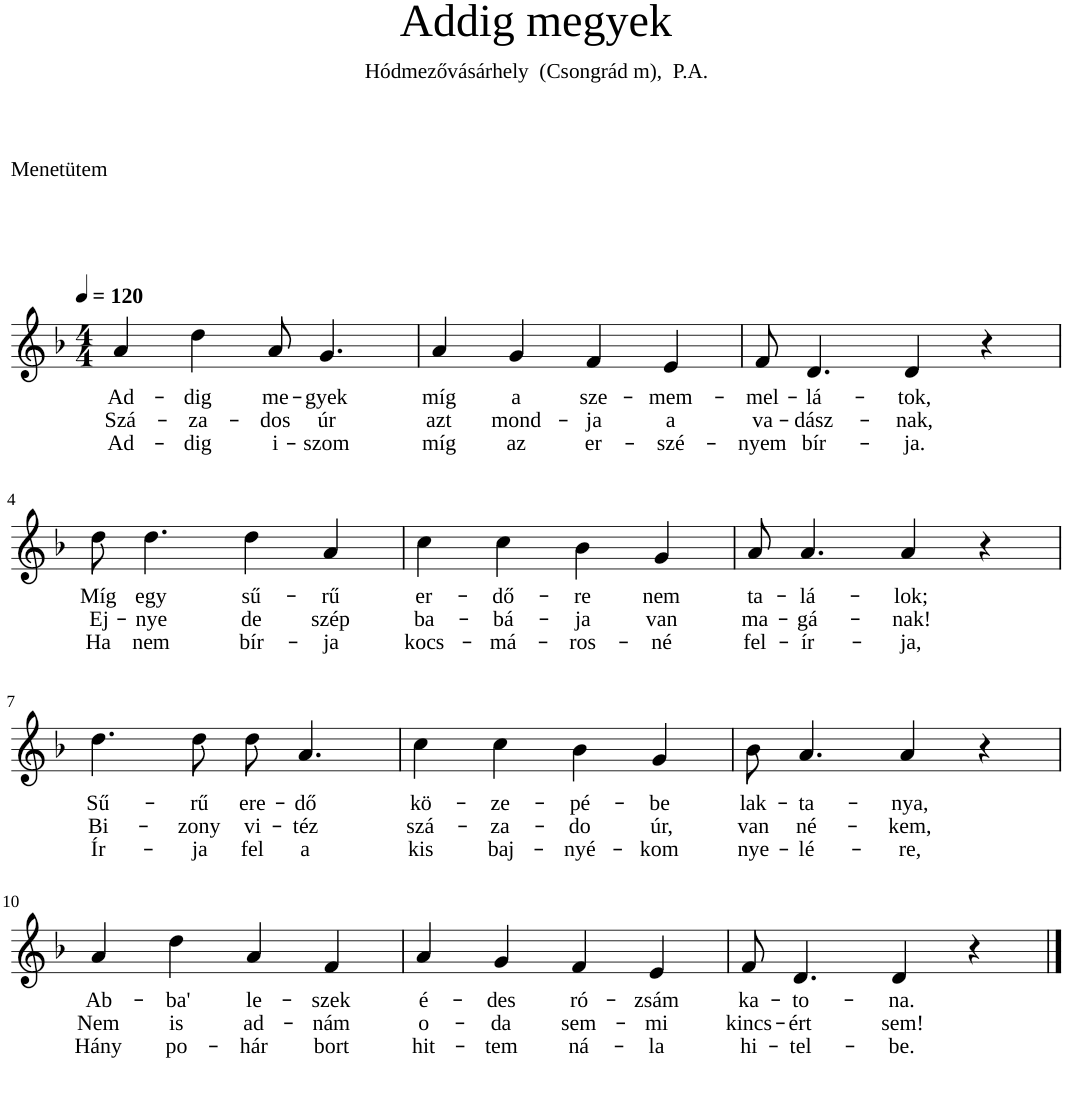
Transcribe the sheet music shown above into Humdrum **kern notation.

**kern	**text	**text	**text
*part1	*part1	*part1	*part1
*staff1	*staff1	*staff1	*staff1
*clefG2	*	*	*
*k[b-]	*	*	*
*F:	*	*	*
*M4/4	*	*	*
*MM120	*	*	*
=1	=1	=1	=1
!	!LO:LY:b	!LO:LY:b	!LO:LY:b
4a/	Ad-	Szá-	Ad-
!	!LO:LY:b	!LO:LY:b	!LO:LY:b
4dd\	-dig	-za-	-dig
!	!LO:LY:b	!LO:LY:b	!LO:LY:b
8a/	me-	-dos	i-
!	!LO:LY:b	!LO:LY:b	!LO:LY:b
4.g/	-gyek	úr	-szom
=2	=2	=2	=2
!	!LO:LY:b	!LO:LY:b	!LO:LY:b
4a/	míg	azt	míg
!	!LO:LY:b	!LO:LY:b	!LO:LY:b
4g/	a	mond-	az
!	!LO:LY:b	!LO:LY:b	!LO:LY:b
4f/	sze-	-ja	er-
!	!LO:LY:b	!LO:LY:b	!LO:LY:b
4e/	-mem-	a	-szé-
=3	=3	=3	=3
!	!LO:LY:b	!LO:LY:b	!LO:LY:b
8f/	-mel-	va-	-nyem
!	!LO:LY:b	!LO:LY:b	!LO:LY:b
4.d/	-lá-	-dász-	bír-
!	!LO:LY:b	!LO:LY:b	!LO:LY:b
4d/	-tok,	-nak,	-ja.
4r	.	.	.
!!LO:LB:g=z
=4	=4	=4	=4
!	!LO:LY:b	!LO:LY:b	!LO:LY:b
8dd\	Míg	Ej-	Ha
!	!LO:LY:b	!LO:LY:b	!LO:LY:b
4.dd\	egy	-nye	nem
!	!LO:LY:b	!LO:LY:b	!LO:LY:b
4dd\	sű-	de	bír-
!	!LO:LY:b	!LO:LY:b	!LO:LY:b
4a/	-rű	szép	-ja
=5	=5	=5	=5
!	!LO:LY:b	!LO:LY:b	!LO:LY:b
4cc\	er-	ba-	kocs-
!	!LO:LY:b	!LO:LY:b	!LO:LY:b
4cc\	-dő-	-bá-	-má-
!	!LO:LY:b	!LO:LY:b	!LO:LY:b
4b-\	-re	-ja	-ros-
!	!LO:LY:b	!LO:LY:b	!LO:LY:b
4g/	nem	van	-né
=6	=6	=6	=6
!	!LO:LY:b	!LO:LY:b	!LO:LY:b
8a/	ta-	ma-	fel-
!	!LO:LY:b	!LO:LY:b	!LO:LY:b
4.a/	-lá-	-gá-	-ír-
!	!LO:LY:b	!LO:LY:b	!LO:LY:b
4a/	-lok;	-nak!	-ja,
4r	.	.	.
!!LO:LB:g=z
=7	=7	=7	=7
!	!LO:LY:b	!LO:LY:b	!LO:LY:b
4.dd\	Sű-	Bi-	Ír-
!	!LO:LY:b	!LO:LY:b	!LO:LY:b
8dd\	-rű	-zony	-ja
!	!LO:LY:b	!LO:LY:b	!LO:LY:b
8dd\	ere-	vi-	fel
!	!LO:LY:b	!LO:LY:b	!LO:LY:b
4.a/	-dő	-téz	a
=8	=8	=8	=8
!	!LO:LY:b	!LO:LY:b	!LO:LY:b
4cc\	kö-	szá-	kis
!	!LO:LY:b	!LO:LY:b	!LO:LY:b
4cc\	-ze-	-za-	baj-
!	!LO:LY:b	!LO:LY:b	!LO:LY:b
4b-\	-pé-	-do	-nyé-
!	!LO:LY:b	!LO:LY:b	!LO:LY:b
4g/	-be	úr,	-kom
=9	=9	=9	=9
!	!LO:LY:b	!LO:LY:b	!LO:LY:b
8b-\	lak-	van	nye-
!	!LO:LY:b	!LO:LY:b	!LO:LY:b
4.a/	-ta-	né-	-lé-
!	!LO:LY:b	!LO:LY:b	!LO:LY:b
4a/	-nya,	-kem,	-re,
4r	.	.	.
!!LO:LB:g=z
=10	=10	=10	=10
!	!LO:LY:b	!LO:LY:b	!LO:LY:b
4a/	Ab-	Nem	Hány
!	!LO:LY:b	!LO:LY:b	!LO:LY:b
4dd\	-ba'	is	po-
!	!LO:LY:b	!LO:LY:b	!LO:LY:b
4a/	le-	ad-	-hár
!	!LO:LY:b	!LO:LY:b	!LO:LY:b
4f/	-szek	-nám	bort
=11	=11	=11	=11
!	!LO:LY:b	!LO:LY:b	!LO:LY:b
4a/	é-	o-	hit-
!	!LO:LY:b	!LO:LY:b	!LO:LY:b
4g/	-des	-da	-tem
!	!LO:LY:b	!LO:LY:b	!LO:LY:b
4f/	ró-	sem-	ná-
!	!LO:LY:b	!LO:LY:b	!LO:LY:b
4e/	-zsám	-mi	-la
=12	=12	=12	=12
!	!LO:LY:b	!LO:LY:b	!LO:LY:b
8f/	ka-	kincs-	hi-
!	!LO:LY:b	!LO:LY:b	!LO:LY:b
4.d/	-to-	-ért	-tel-
!	!LO:LY:b	!LO:LY:b	!LO:LY:b
4d/	-na.	sem!	-be.
4r	.	.	.
==	==	==	==
*-	*-	*-	*-
